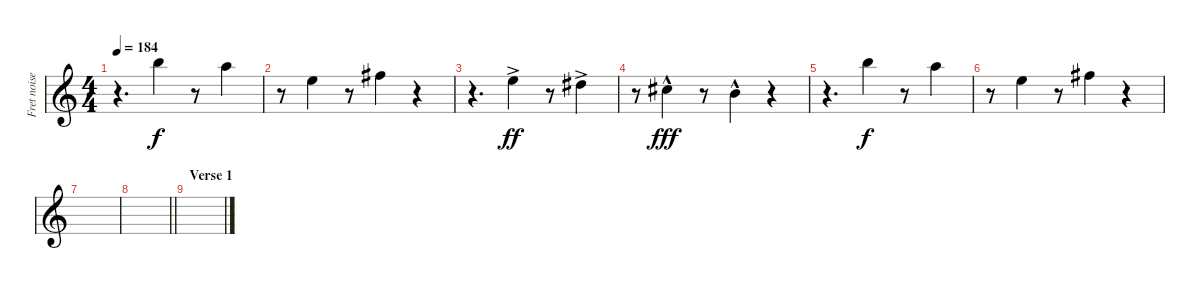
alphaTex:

\track ("Fret noise" "Fret noise") {instrument guitarfretnoise}
\staff {score}
\tuning (E4 B3 Gb3 E3 B2 E2) {hide}
\ts (4 4)
\tempo 184
\clef g2
\ks c
r.4{d dy f} 19.1.4 r.8 17.1.4 |
r.8 17.2.4 r.8 19.2.4 r.4 |
r.4{d} 17.2{ac}.4{dy ff} r.8 16.2{ac}.4 |
r.8 19.3{hac}.4{dy fff} r.8 17.3{hac}.4 r.4 |
r.4{d} 19.1.4{dy f} r.8 17.1.4 |
r.8 17.2.4 r.8 19.2.4 r.4 |
|
\barLineRight lightlight
|
\section ("" "Verse 1")
